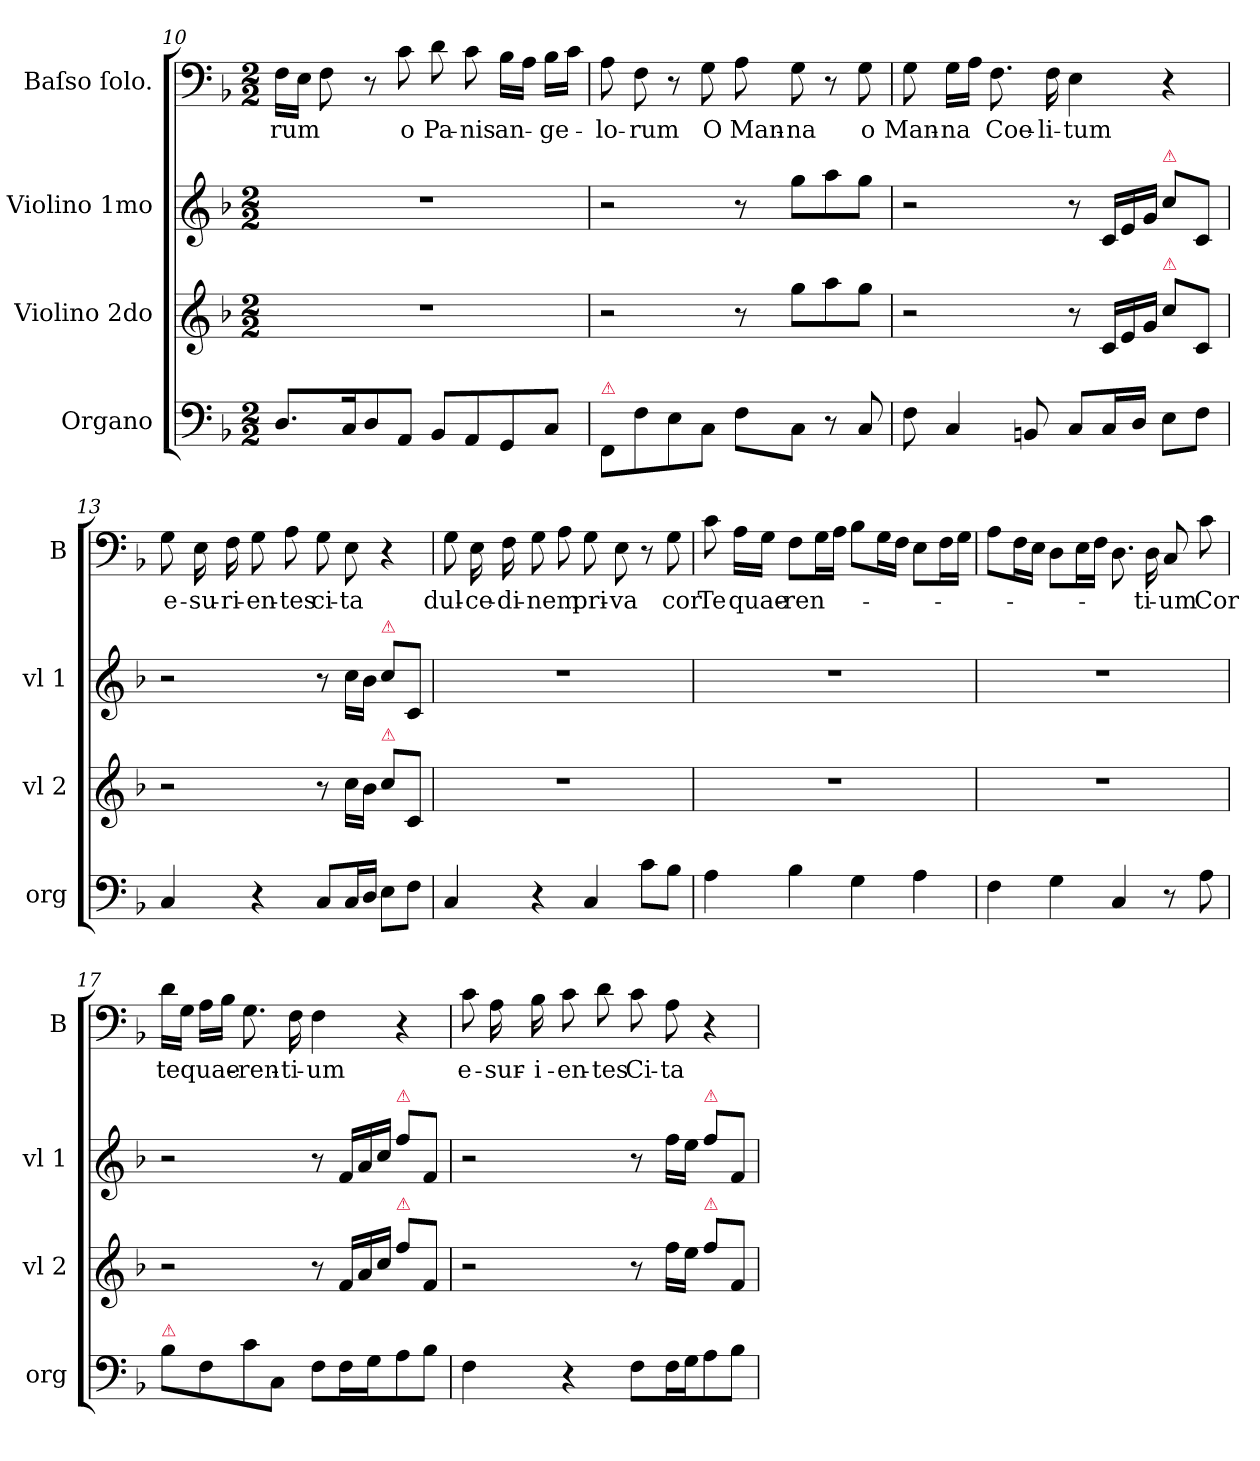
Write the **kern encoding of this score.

**kern	**kern	**kern	**kern	**text
*part4	*part3	*part2	*part1	*part1
*staff4	*staff3	*staff2	*staff1	*staff1
*I"Organo	*I"Violino 2do	*I"Violino 1mo	*I"Baſso ſolo.	*
*I'org	*I'vl 2	*I'vl 1	*I'B	*
*clefF4	*clefG2	*clefG2	*clefF4	*
*k[b-]	*k[b-]	*k[b-]	*k[b-]	*
*F:	*F:	*F:	*F:	*
*M2/2	*M2/2	*M2/2	*M2/2	*
=10	=10	=10	=10	=10
8.D/L	1r	1r	16F\LL	-rum
.	.	.	16E\JJ	.
.	.	.	8F\	.
16C/K	.	.	.	.
8D/	.	.	8r	.
8AA/J	.	.	8c\	o
8BB-/L	.	.	8d\	Pa-
8AA/	.	.	8c\	-nis
8GG/	.	.	16B-\LL	an-
.	.	.	16A\JJ	.
8C/J	.	.	16B-\LL	-ge-
.	.	.	16c\JJ	.
=11	=11	=11	=11	=11
!LO:TX:a:color=crimson:t=⚠	!	!	!	!
8FF/L	2r	2r	8A\	-lo-
8F\	.	.	8F\	-rum
8E\	.	.	8r	.
8C\J	.	.	8G\	O
8F\L	8r	8r	8A\	Man-
8C\J	8gg\L	8gg\L	8G\	-na
8r	8aa\	8aa\	8r	.
8C/	8gg\J	8gg\J	8G\	o
=12	=12	=12	=12	=12
8F\	2r	2r	8G\	Man-
4C/	.	.	16G\LL	-na
.	.	.	16A\JJ	.
.	.	.	8.F\	Coe-
8BBn/	.	.	.	.
.	.	.	16F\	-li-
8C/L	8r	8r	4E\	-tum
*	*Xtuplet	*Xtuplet	*	*
16C/L	24c/LL	24c/LL	.	.
.	24e/	24e/	.	.
16D/JJ	.	.	.	.
.	24g/JJ	24g/JJ	.	.
!	!	!LO:TX:a:color=crimson:t=⚠	!	!
!	!LO:TX:a:color=crimson:t=⚠	!	!	!
8E\L	8cc\L	8cc\L	4r	.
8F\J	8c/J	8c/J	.	.
=13	=13	=13	=13	=13
4C/	2r	2r	8G\	e-
.	.	.	16E\	-su-
.	.	.	16F\	-ri-
4r	.	.	8G\	-en-
.	.	.	8A\	-tes
8C/L	8r	8r	8G\	ci-
16C/L	16cc\LL	16cc\LL	8E\	-ta
16D/JJ	16b-\JJ	16b-\JJ	.	.
!	!	!LO:TX:a:color=crimson:t=⚠	!	!
!	!LO:TX:a:color=crimson:t=⚠	!	!	!
8E\L	8cc\L	8cc\L	4r	.
8F\J	8c/J	8c/J	.	.
=14	=14	=14	=14	=14
4C/	1r	1r	8G\	dul-
.	.	.	16E\	-ce-
.	.	.	16F\	-di-
4r	.	.	8G\	-nem
.	.	.	8A\	.
4C/	.	.	8G\	pri-
.	.	.	8E\	-va
8c\L	.	.	8r	.
8B-\J	.	.	8G\	cor
=15	=15	=15	=15	=15
4A\	1r	1r	8c\	Te
.	.	.	16A\LL	quae-
.	.	.	16G\JJ	.
4B-\	.	.	8F\L	-ren-
.	.	.	16G\L	.
.	.	.	16A\JJ	.
4G\	.	.	8B-\L	.
.	.	.	16G\L	.
.	.	.	16F\JJ	.
4A\	.	.	8E\L	.
.	.	.	16F\L	.
.	.	.	16G\JJ	.
=16	=16	=16	=16	=16
4F\	1r	1r	8A\L	.
.	.	.	16F\L	.
.	.	.	16E\JJ	.
4G\	.	.	8D\L	.
.	.	.	16E\L	.
.	.	.	16F\JJ	.
4C/	.	.	8.D\	.
.	.	.	16D\	-ti-
8r	.	.	8C/	-um
8A\	.	.	8c\	Cor
=17	=17	=17	=17	=17
!LO:TX:a:color=crimson:t=⚠	!	!	!	!
8B-\L	2r	2r	16d\LL	te
.	.	.	16G\JJ	.
8F\	.	.	16A\LL	quae-
.	.	.	16B-\JJ	.
8c\	.	.	8.G\	-ren-
8C/J	.	.	.	.
.	.	.	16F\	-ti-
8F\L	8r	8r	4F\	-um
16F\L	24f/LL	24f/LL	.	.
.	24a/	24a/	.	.
16G\J	.	.	.	.
.	24cc/JJ	24cc/JJ	.	.
!	!	!LO:TX:a:color=crimson:t=⚠	!	!
!	!LO:TX:a:color=crimson:t=⚠	!	!	!
8A\	8ff\L	8ff\L	4r	.
8B-\J	8f/J	8f/J	.	.
=18	=18	=18	=18	=18
4F\	2r	2r	8c\	e-
.	.	.	16A\	-sur-
.	.	.	16B-\	-i-
4r	.	.	8c\	-en-
.	.	.	8d\	-tes
8F\L	8r	8r	8c\	Ci-
16F\L	16ff\LL	16ff\LL	8A\	-ta
16G\J	16ee\JJ	16ee\JJ	.	.
!	!	!LO:TX:a:color=crimson:t=⚠	!	!
!	!LO:TX:a:color=crimson:t=⚠	!	!	!
8A\	8ff\L	8ff\L	4r	.
8B-\J	8f/J	8f/J	.	.
=	=	=	=	=
*-	*-	*-	*-	*-
